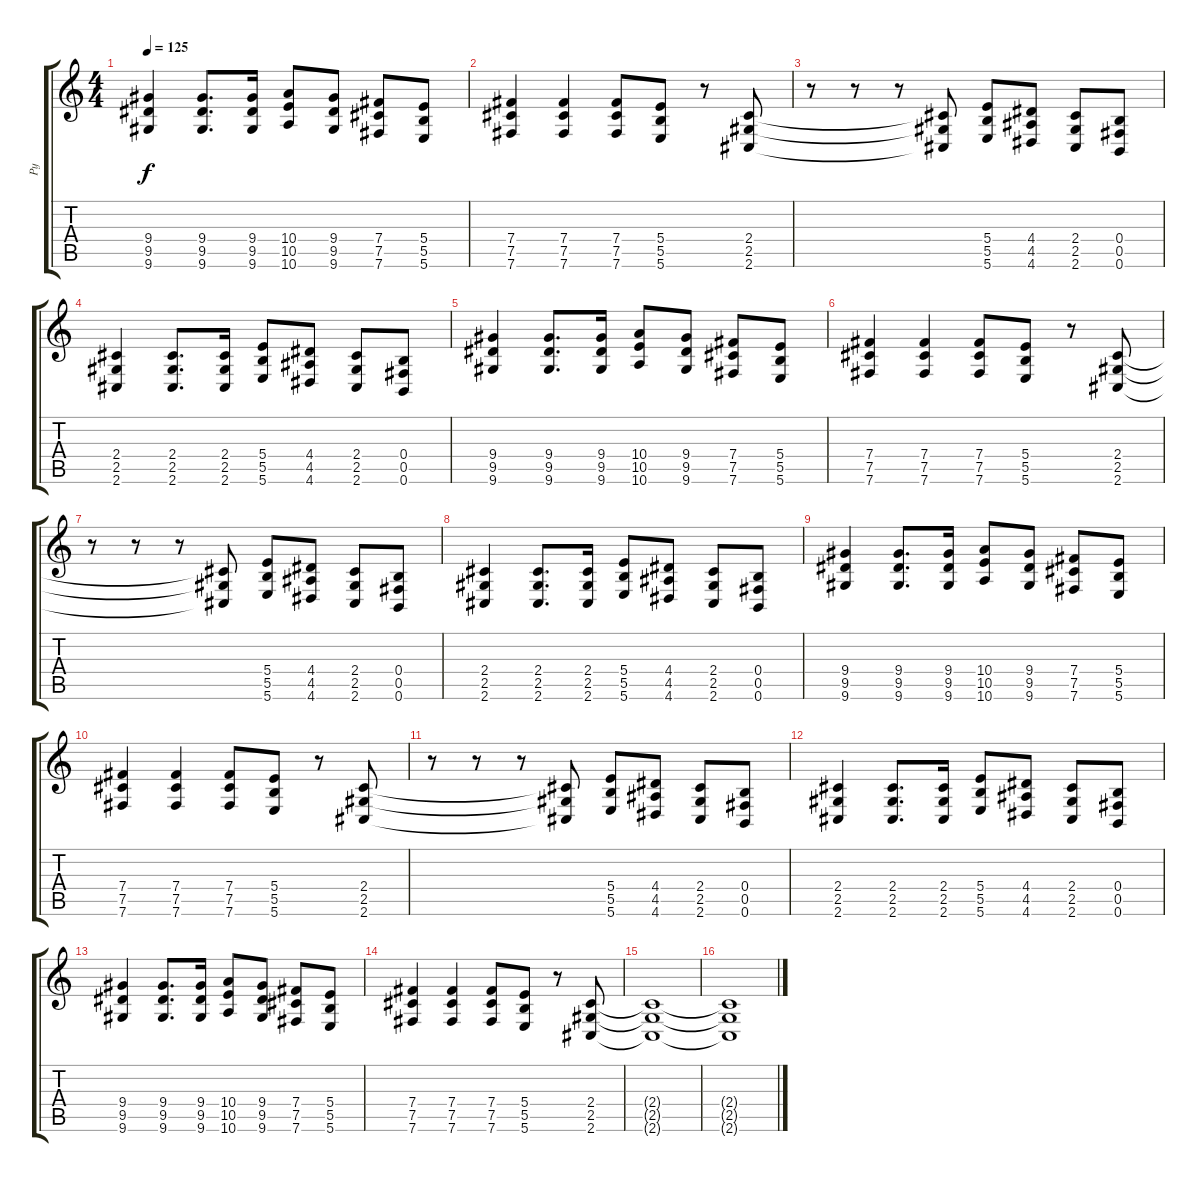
\track ("Ру" "Ру") {instrument overdrivenguitar}
\staff {score tabs}
\tuning (Db4 Ab3 E3 B2 Gb2 B1) {hide}
\ts (4 4)
\tempo 125
\clef g2
\ks c
(9.4 9.5 9.6).4{dy f} (9.4 9.5 9.6).8{d} (9.4 9.5 9.6).16 (10.4 10.5 10.6).8 (9.4 9.5 9.6).8 (7.4 7.5 7.6).8 (5.4 5.5 5.6).8 |
(7.4 7.5 7.6).4 (7.4 7.5 7.6).4 (7.4 7.5 7.6).8 (5.4 5.5 5.6).8 r.8 (2.4 2.5 2.6).8 |
r.8 r.8 r.8 (2.4{t} 2.5{t} 2.6{t}).8 (5.4 5.5 5.6).8 (4.4 4.5 4.6).8 (2.4 2.5 2.6).8 (0.4 0.5 0.6).8 |
(2.4 2.5 2.6).4 (2.4 2.5 2.6).8{d} (2.4 2.5 2.6).16 (5.4 5.5 5.6).8 (4.4 4.5 4.6).8 (2.4 2.5 2.6).8 (0.4 0.5 0.6).8 |
(9.4 9.5 9.6).4 (9.4 9.5 9.6).8{d} (9.4 9.5 9.6).16 (10.4 10.5 10.6).8 (9.4 9.5 9.6).8 (7.4 7.5 7.6).8 (5.4 5.5 5.6).8 |
(7.4 7.5 7.6).4 (7.4 7.5 7.6).4 (7.4 7.5 7.6).8 (5.4 5.5 5.6).8 r.8 (2.4 2.5 2.6).8 |
r.8 r.8 r.8 (2.4{t} 2.5{t} 2.6{t}).8 (5.4 5.5 5.6).8 (4.4 4.5 4.6).8 (2.4 2.5 2.6).8 (0.4 0.5 0.6).8 |
(2.4 2.5 2.6).4 (2.4 2.5 2.6).8{d} (2.4 2.5 2.6).16 (5.4 5.5 5.6).8 (4.4 4.5 4.6).8 (2.4 2.5 2.6).8 (0.4 0.5 0.6).8 |
(9.4 9.5 9.6).4 (9.4 9.5 9.6).8{d} (9.4 9.5 9.6).16 (10.4 10.5 10.6).8 (9.4 9.5 9.6).8 (7.4 7.5 7.6).8 (5.4 5.5 5.6).8 |
(7.4 7.5 7.6).4 (7.4 7.5 7.6).4 (7.4 7.5 7.6).8 (5.4 5.5 5.6).8 r.8 (2.4 2.5 2.6).8 |
r.8 r.8 r.8 (2.4{t} 2.5{t} 2.6{t}).8 (5.4 5.5 5.6).8 (4.4 4.5 4.6).8 (2.4 2.5 2.6).8 (0.4 0.5 0.6).8 |
(2.4 2.5 2.6).4 (2.4 2.5 2.6).8{d} (2.4 2.5 2.6).16 (5.4 5.5 5.6).8 (4.4 4.5 4.6).8 (2.4 2.5 2.6).8 (0.4 0.5 0.6).8 |
(9.4 9.5 9.6).4 (9.4 9.5 9.6).8{d} (9.4 9.5 9.6).16 (10.4 10.5 10.6).8 (9.4 9.5 9.6).8 (7.4 7.5 7.6).8 (5.4 5.5 5.6).8 |
(7.4 7.5 7.6).4 (7.4 7.5 7.6).4 (7.4 7.5 7.6).8 (5.4 5.5 5.6).8 r.8 (2.4 2.5 2.6).8 |
(2.4{t} 2.5{t} 2.6{t}).1 |
(2.4{t} 2.5{t} 2.6{t}).1
